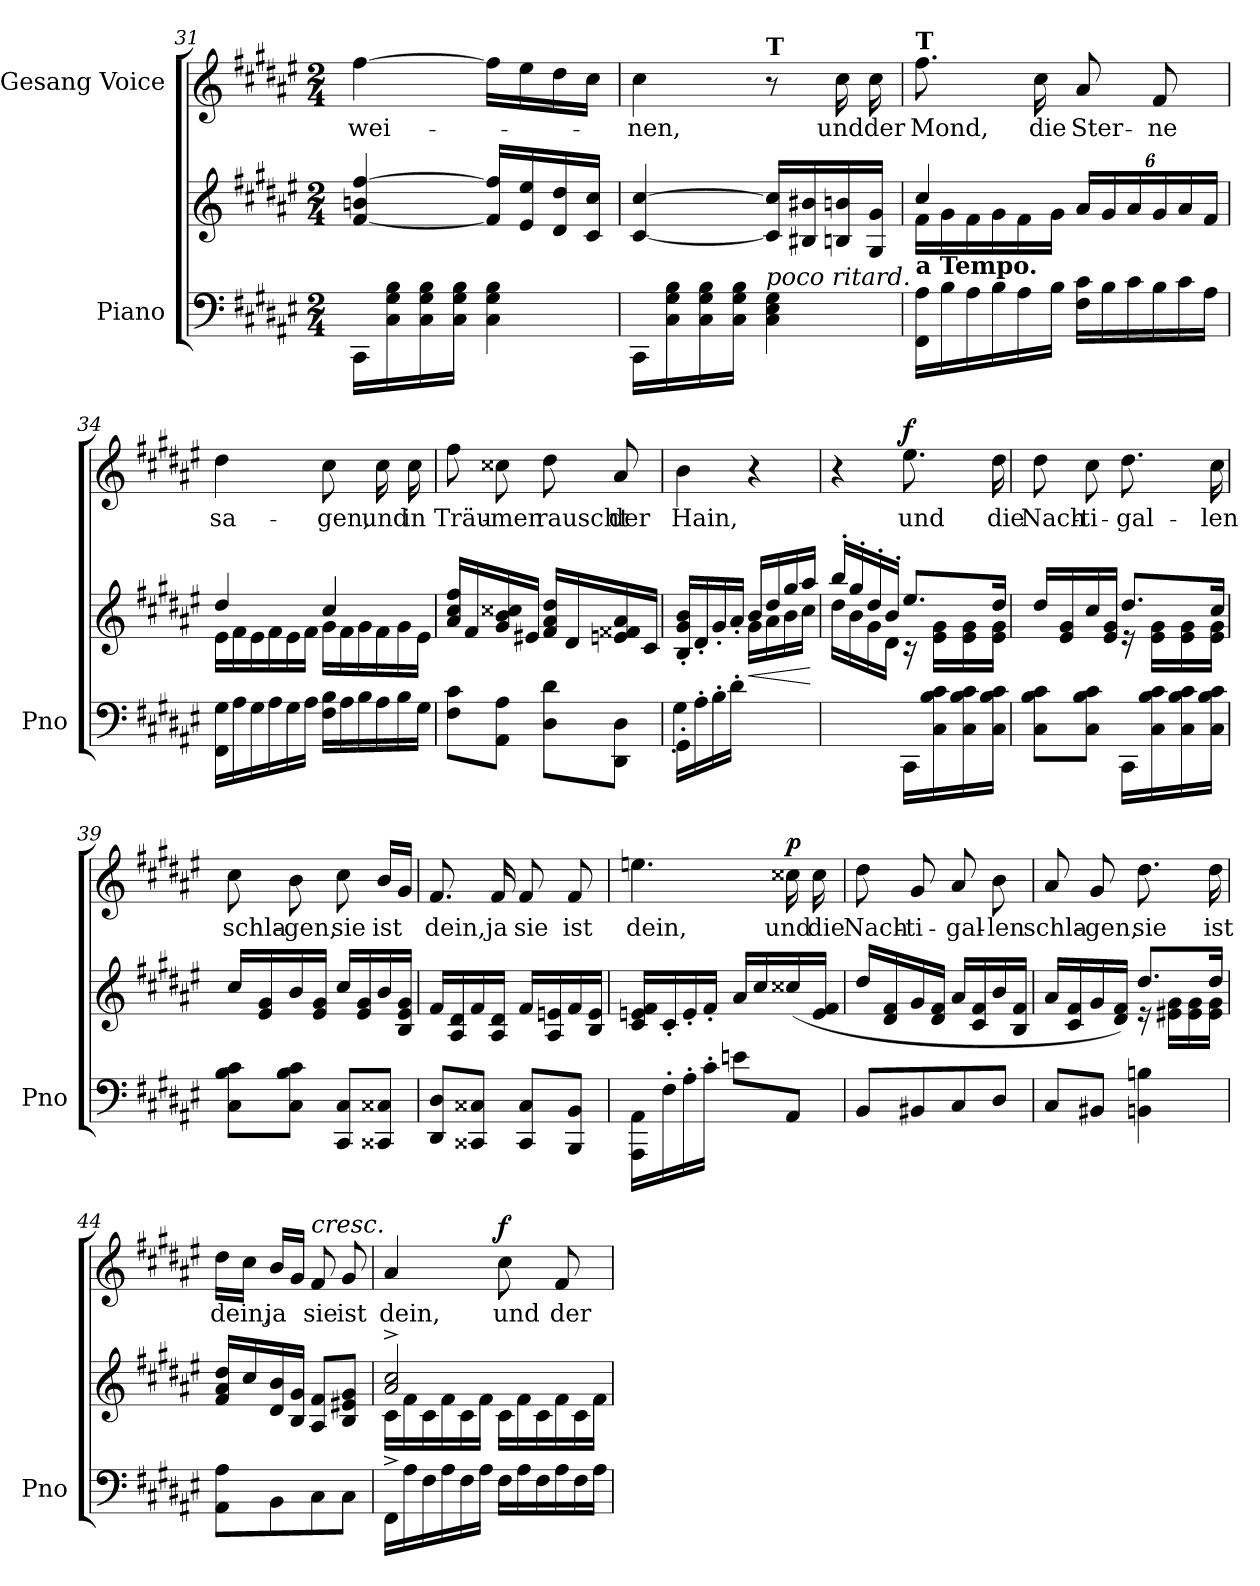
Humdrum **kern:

**kern	**kern	**dynam	**kern	**text	**dynam
*part2	*part2	*part2	*part1	*part1	*part1
*staff3	*staff2	*staff2/3	*staff1	*staff1	*staff1
*I"Piano	*	*	*I"Gesang Voice	*	*
*I'Pno	*	*	*	*	*
!!LO:PB:g=z
*clefF4	*clefG2	*	*clefG2	*	*
*k[f#c#g#d#a#e#]	*k[f#c#g#d#a#e#]	*	*k[f#c#g#d#a#e#]	*	*
*M2/4	*M2/4	*	*M2/4	*	*
=31	=31	=31	=31	=31	=31
!	!	!	!	!LO:LY:b	!
16CC#\LL	[4f#/ 4bn/ [4ff#/	.	[4ff#\	wei-	.
16C#\ 16G#\ 16B\	.	.	.	.	.
16C#\ 16G#\ 16B\	.	.	.	.	.
16C#\ 16G#\ 16B\JJ	.	.	.	.	.
4C#\ 4G#\ 4B\	16f#/] 16ff#/]LL	.	16ff#\LL]	.	.
.	16e#/ 16ee#/	.	16ee#\	.	.
.	16d#/ 16dd#/	.	16dd#\	.	.
.	16c#/ 16cc#/JJ	.	16cc#\JJ	.	.
=32	=32	=32	=32	=32	=32
!	!	!	!	!LO:LY:b	!
16CC#\LL	[4c#/ [4cc#/	.	4cc#\	-nen,	.
16C#\ 16G#\ 16B\	.	.	.	.	.
16C#\ 16G#\ 16B\	.	.	.	.	.
16C#\ 16G#\ 16B\JJ	.	.	.	.	.
!	!	!	!LO:TX:a:B:t=T	!	!
!LO:TX:a:i:t=poco ritard.	!	!	!	!	!
4C#\ 4E#\ 4G#\	16c#/] 16cc#/]LL	.	8r	.	.
.	16B#X/ 16b#X/	.	.	.	.
!	!	!	!	!LO:LY:b	!
.	16Bn/ 16bn/	.	16cc#\	und	.
!	!	!	!	!LO:LY:b	!
.	16G#/ 16g#/JJ	.	16cc#\	der	.
=33	=33	=33	=33	=33	=33
*	*^	*	*	*	*
*Xtuplet	*	*Xtuplet	*	*	*	*
!	!	!	!	!LO:TX:a:B:t=T	!	!
!LO:TX:a:B:t=a Tempo.	!	!	!	!	!	!
!	!	!	!	!	!LO:LY:b	!
24FF#\ 24A#\LL	4cc#/	24f#\LL	.	8.ff#\	Mond,	.
24B\	.	24g#\	.	.	.	.
24A#\	.	24f#\	.	.	.	.
24B\	.	24g#\	.	.	.	.
24A#\	.	24f#\	.	.	.	.
!	!	!	!	!	!LO:LY:b	!
.	.	.	.	16cc#\	die	.
24B\JJ	.	24g#\JJ	.	.	.	.
!	!	!	!	!	!LO:LY:b	!
24F#\ 24c#\LL	24a#/LL	4ryy	.	8a#/	Ster-	.
24B\	24g#/	.	.	.	.	.
24c#\	24a#/	.	.	.	.	.
!	!	!	!	!	!LO:LY:b	!
24B\	24g#/	.	.	8f#/	-ne	.
24c#\	24a#/	.	.	.	.	.
24A#\JJ	24f#/JJ	.	.	.	.	.
!!LO:LB:g=z
=34	=34	=34	=34	=34	=34	=34
!	!	!	!	!	!LO:LY:b	!
24FF#\ 24G#\LL	4dd#/	24e#\LL	.	4dd#\	sa-	.
24A#\	.	24f#\	.	.	.	.
24G#\	.	24e#\	.	.	.	.
24A#\	.	24f#\	.	.	.	.
24G#\	.	24e#\	.	.	.	.
24A#\JJ	.	24f#\JJ	.	.	.	.
!	!	!	!	!	!LO:LY:b	!
24F#\ 24B\LL	4cc#/	24g#\LL	.	8cc#\	-gen,	.
24A#\	.	24f#\	.	.	.	.
24B\	.	24g#\	.	.	.	.
!	!	!	!	!	!LO:LY:b	!
24A#\	.	24f#\	.	16cc#\	und	.
24B\	.	24g#\	.	.	.	.
!	!	!	!	!	!LO:LY:b	!
.	.	.	.	16cc#\	in	.
24G#\JJ	.	24e#\JJ	.	.	.	.
=35	=35	=35	=35	=35	=35	=35
!	!	!	!	!	!LO:LY:b	!
*	*v	*v	*	*	*	*
8F#\ 8c#\L	16a#/ 16cc#/ 16ff#/LL	.	8ff#\	Träu-	.
.	16f#/	.	.	.	.
!	!	!	!	!LO:LY:b	!
8AA#\ 8A#\J	16g#/ 16b/ 16cc##X/	.	8cc##X\	-men	.
.	16e#X/JJ	.	.	.	.
!	!	!	!	!LO:LY:b	!
8D#\ 8d#\L	16f#/ 16a#/ 16dd#/LL	.	8dd#\	rauscht	.
.	16d#/	.	.	.	.
!	!	!	!	!LO:LY:b	!
8DD#\ 8D#\J	16en/ 16f##X/ 16a#/	.	8a#/	der	.
.	16c#/JJ	.	.	.	.
=36	=36	=36	=36	=36	=36
*^	*^	*	*	*	*
!	!	!	!	!	!	!LO:LY:b	!
16GG#'\LL	4G#'\	16B/' 16g#/' 16b/'LL	4ryy	.	4b\	Hain,	.
16A#'\	.	16d#'/	.	.	.	.	.
16B'\	.	16g#'/	.	.	.	.	.
16d#'\JJ	.	16a#'/JJ	.	.	.	.	.
!	!	!	!	!LO:HP:b	!	!	!
4ryy	4ryy	16b/LL	16g#\LL	<	4r	.	.
.	.	16dd#/	16a#\	.	.	.	.
.	.	16gg#/	16b\	.	.	.	.
.	.	16aa#/JJ	16cc#\JJ	.	.	.	.
*v	*v	*	*	*	*	*	*
*	*v	*v	*	*	*	*
.	.	[	.	.	.
!!LO:LB:g=z
=37	=37	=37	=37	=37	=37
*	*^	*	*	*	*
4ryy	16bb'/LL	16dd#\LL	.	4r	.	.
.	16gg#'/	16b\	.	.	.	.
.	16dd#'/	16g#\	.	.	.	.
.	16b'/JJ	16d#\JJ	.	.	.	.
!	!	!	!	!	!LO:LY:b	!LO:DY:a
16CC#\LL	8.ee#/L	16r	.	8.ee#\	und	f
16C#\ 16B\ 16c#\	.	16e#\ 16g#\LL	.	.	.	.
16C#\ 16B\ 16c#\	.	16e#\ 16g#\	.	.	.	.
!	!	!	!	!	!LO:LY:b	!
16C#\ 16B\ 16c#\JJ	16dd#/Jk	16e#\ 16g#\JJ	.	16dd#\	die	.
=38	=38	=38	=38	=38	=38	=38
!	!	!	!	!	!LO:LY:b	!
8C#\ 8B\ 8c#\L	16dd#/LL	4ryy	.	8dd#\	Nach-	.
.	16e#/ 16g#/	.	.	.	.	.
!	!	!	!	!	!LO:LY:b	!
8C#\ 8B\ 8c#\J	16cc#/	.	.	8cc#\	-ti-	.
.	16e#/ 16g#/JJ	.	.	.	.	.
!	!	!	!	!	!LO:LY:b	!
16CC#\LL	8.dd#/L	16r	.	8.dd#\	-gal-	.
16C#\ 16B\ 16c#\	.	16e#\ 16g#\LL	.	.	.	.
16C#\ 16B\ 16c#\	.	16e#\ 16g#\	.	.	.	.
!	!	!	!	!	!LO:LY:b	!
16C#\ 16B\ 16c#\JJ	16cc#/Jk	16e#\ 16g#\JJ	.	16cc#\	-len	.
=39	=39	=39	=39	=39	=39	=39
!	!	!	!	!	!LO:LY:b	!
*	*v	*v	*	*	*	*
8C#\ 8B\ 8c#\L	16cc#/LL	.	8cc#\	schla-	.
.	16e#/ 16g#/	.	.	.	.
!	!	!	!	!LO:LY:b	!
8C#\ 8B\ 8c#\J	16b/	.	8b\	-gen,	.
.	16e#/ 16g#/JJ	.	.	.	.
!	!	!	!	!LO:LY:b	!
8CC#/ 8C#/L	16cc#/LL	.	8cc#\	sie	.
.	16e#/ 16g#/	.	.	.	.
!	!	!	!	!LO:LY:b	!
8CC##X/ 8C##X/J	16b/	.	16b/LL	ist	.
.	16B/ 16e#/ 16g#/JJ	.	16g#/JJ	.	.
=40	=40	=40	=40	=40	=40
!	!	!	!	!LO:LY:b	!
8DD#/ 8D#/L	16f#/LL	.	8.f#/	dein,	.
.	16A#/ 16d#/	.	.	.	.
8CC##X/ 8C##X/J	16f#/	.	.	.	.
!	!	!	!	!LO:LY:b	!
.	16A#/ 16d#/JJ	.	16f#/	ja	.
!	!	!	!	!LO:LY:b	!
8CC##/ 8C##/L	16f#/LL	.	8f#/	sie	.
.	16A#/ 16en/	.	.	.	.
!	!	!	!	!LO:LY:b	!
8BBB/ 8BB/J	16f#/	.	8f#/	ist	.
.	16B/ 16e/JJ	.	.	.	.
!!LO:LB:g=z
=41	=41	=41	=41	=41	=41
!	!	!	!	!LO:LY:b	!
16AAA#\ 16AA#\LL	16c#/ 16en/ 16f#/LL	.	4.een\	dein,	.
16F#'\	16c#'/	.	.	.	.
16A#'\	16e'/	.	.	.	.
16c#'\JJ	16f#'/JJ	.	.	.	.
8en\L	16a#/LL	.	.	.	.
.	16cc#/	.	.	.	.
!	!	!	!	!LO:LY:b	!LO:DY:a
8AA#/J	(<16cc##X/	.	16cc##X\	und	p
!	!	!	!	!LO:LY:b	!
.	16e/ 16f#/JJ	.	16cc##\	die	.
=42	=42	=42	=42	=42	=42
!	!	!	!	!LO:LY:b	!
8BB/L	16dd#/LL	.	8dd#\	Nach-	.
.	16d#/ 16f#/	.	.	.	.
!	!	!	!	!LO:LY:b	!
8BB#X/	16g#/	.	8g#/	-ti-	.
.	16d#/ 16f#/JJ	.	.	.	.
!	!	!	!	!LO:LY:b	!
8C#/	16a#/LL	.	8a#/	-gal-	.
.	16c#/ 16f#/	.	.	.	.
!	!	!	!	!LO:LY:b	!
8D#/J	16b/	.	8b\	-len	.
.	16B/ 16f#/JJ	.	.	.	.
=43	=43	=43	=43	=43	=43
*	*^	*	*	*	*
!	!	!	!	!	!LO:LY:b	!
8C#/L	16a#/LL	4ryy	.	8a#/	schla-	.
.	16c#/ 16f#/	.	.	.	.	.
!	!	!	!	!	!LO:LY:b	!
8BB#X/J	16g#/	.	.	8g#/	-gen,	.
.	16d#/ 16f#/JJ)	.	.	.	.	.
!	!	!	!	!	!LO:LY:b	!
4BBn\ 4Bn\	8.dd#/L	16r	.	8.dd#\	sie	.
.	.	16e#X\ 16g#\LL	.	.	.	.
.	.	16e#\ 16g#\	.	.	.	.
!	!	!	!	!	!LO:LY:b	!
.	16dd#/Jk	16e#\ 16g#\JJ	.	16dd#\	ist	.
=44	=44	=44	=44	=44	=44	=44
!	!	!	!	!	!LO:LY:b	!
*	*v	*v	*	*	*	*
8AA#\ 8A#\L	16f#/ 16a#/ 16dd#/LL	.	16dd#\LL	dein,	.
.	16cc#/	.	16cc#\JJ	.	.
!	!	!	!	!LO:LY:b	!
8BB\	16d#/ 16b/	.	16b/LL	ja	.
.	16B/ 16g#/JJ	.	16g#/JJ	.	.
!	!	!	!LO:TX:a:i:t=cresc.	!	!
!	!	!	!	!LO:LY:b	!
8C#\	8A#/ 8f#/L	.	8f#/	sie	.
!	!	!	!	!LO:LY:b	!
8C#\J	8B/ 8e#X/ 8g#/J	.	8g#/	ist	.
!!LO:PB:g=z
=45	=45	=45	=45	=45	=45
*	*^	*	*	*	*
!	!	!	!	!	!LO:LY:b	!
24FF#^\LL	2a#/^ 2cc#/^	24c#\LL	.	4a#/	dein,	.
24A#\	.	24f#\	.	.	.	.
24F#\	.	24c#\	.	.	.	.
24A#\	.	24f#\	.	.	.	.
24F#\	.	24c#\	.	.	.	.
24A#\JJ	.	24f#\JJ	.	.	.	.
!	!	!	!	!	!LO:LY:b	!LO:DY:a
24F#\LL	.	24c#\LL	.	8cc#\	und	f
24A#\	.	24f#\	.	.	.	.
24F#\	.	24c#\	.	.	.	.
!	!	!	!	!	!LO:LY:b	!
24A#\	.	24f#\	.	8f#/	der	.
24F#\	.	24c#\	.	.	.	.
24A#\JJ	.	24f#\JJ	.	.	.	.
*	*v	*v	*	*	*	*
=	=	=	=	=	=
*-	*-	*-	*-	*-	*-
